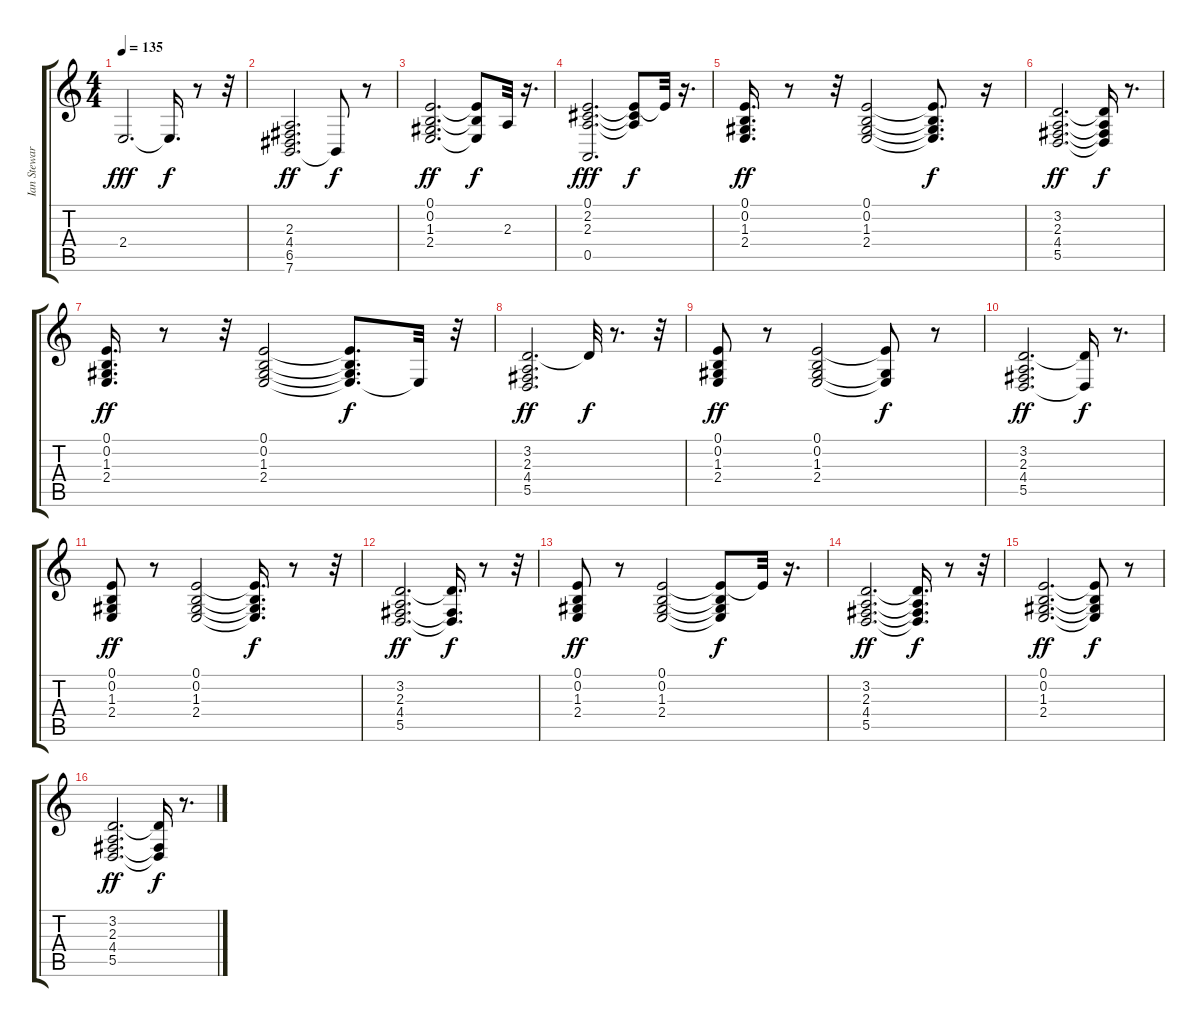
\track ("Ian Stewart - Piano" "Ian Stewar") {instrument acousticgrandpiano}
\staff {score tabs}
\tuning (E4 B3 G3 D3 A2 E2) {hide}
\ts (4 4)
\tempo 135
\clef g2
\ks c
2.4.2{d dy fff} 2.4{t}.16{d dy f} r.8 r.32 |
(2.3 4.4 6.5 7.6).2{d dy ff} 7.6{t}.8{dy f} r.8 |
(0.1 0.2 1.3 2.4).2{d dy ff} (0.1{t} 0.2{t} 2.4{t}).8{dy f} 2.3.32 r.16{d} |
(0.1 2.2 2.3 0.5).2{d dy fff} (0.1{t} 2.2{t} 2.3{t}).8{dy f} 0.1{t}.32 r.16{d} |
(0.1 0.2 1.3 2.4).16{d dy ff} r.8 r.32 (0.1 0.2 1.3 2.4).2 (0.1{t} 0.2{t} 1.3{t} 2.4{t}).8{d dy f} r.16 |
(3.2 2.3 4.4 5.5).2{d dy ff} (3.2{t} 2.3{t} 4.4{t} 5.5{t}).16{dy f} r.8{d} |
(0.1 0.2 1.3 2.4).16{d dy ff} r.8 r.32 (0.1 0.2 1.3 2.4).2 (0.1{t} 0.2{t} 1.3{t} 2.4{t}).8{d dy f} 2.4{t}.32 r.32 |
(3.2 2.3 4.4 5.5).2{d dy ff} 3.2{t}.32{dy f} r.8{d} r.32 |
(0.1 0.2 1.3 2.4).8{dy ff} r.8 (0.1 0.2 1.3 2.4).2 (0.1{t} 1.3{t} 2.4{t}).8{dy f} r.8 |
(3.2 2.3 4.4 5.5).2{d dy ff} (3.2{t} 5.5{t}).16{dy f} r.8{d} |
(0.1 0.2 1.3 2.4).8{dy ff} r.8 (0.1 0.2 1.3 2.4).2 (0.1{t} 0.2{t} 1.3{t} 2.4{t}).16{d dy f} r.8 r.32 |
(3.2 2.3 4.4 5.5).2{d dy ff} (3.2{t} 4.4{t} 5.5{t}).16{d dy f} r.8 r.32 |
(0.1 0.2 1.3 2.4).8{dy ff} r.8 (0.1 0.2 1.3 2.4).2 (0.1{t} 0.2{t} 1.3{t} 2.4{t}).8{dy f} 0.1{t}.32 r.16{d} |
(3.2 2.3 4.4 5.5).2{d dy ff} (3.2{t} 2.3{t} 4.4{t} 5.5{t}).16{d dy f} r.8 r.32 |
(0.1 0.2 1.3 2.4).2{d dy ff} (0.1{t} 0.2{t} 1.3{t} 2.4{t}).8{dy f} r.8 |
(3.2 2.3 4.4 5.5).2{d dy ff} (3.2{t} 4.4{t} 5.5{t}).16{dy f} r.8{d}
